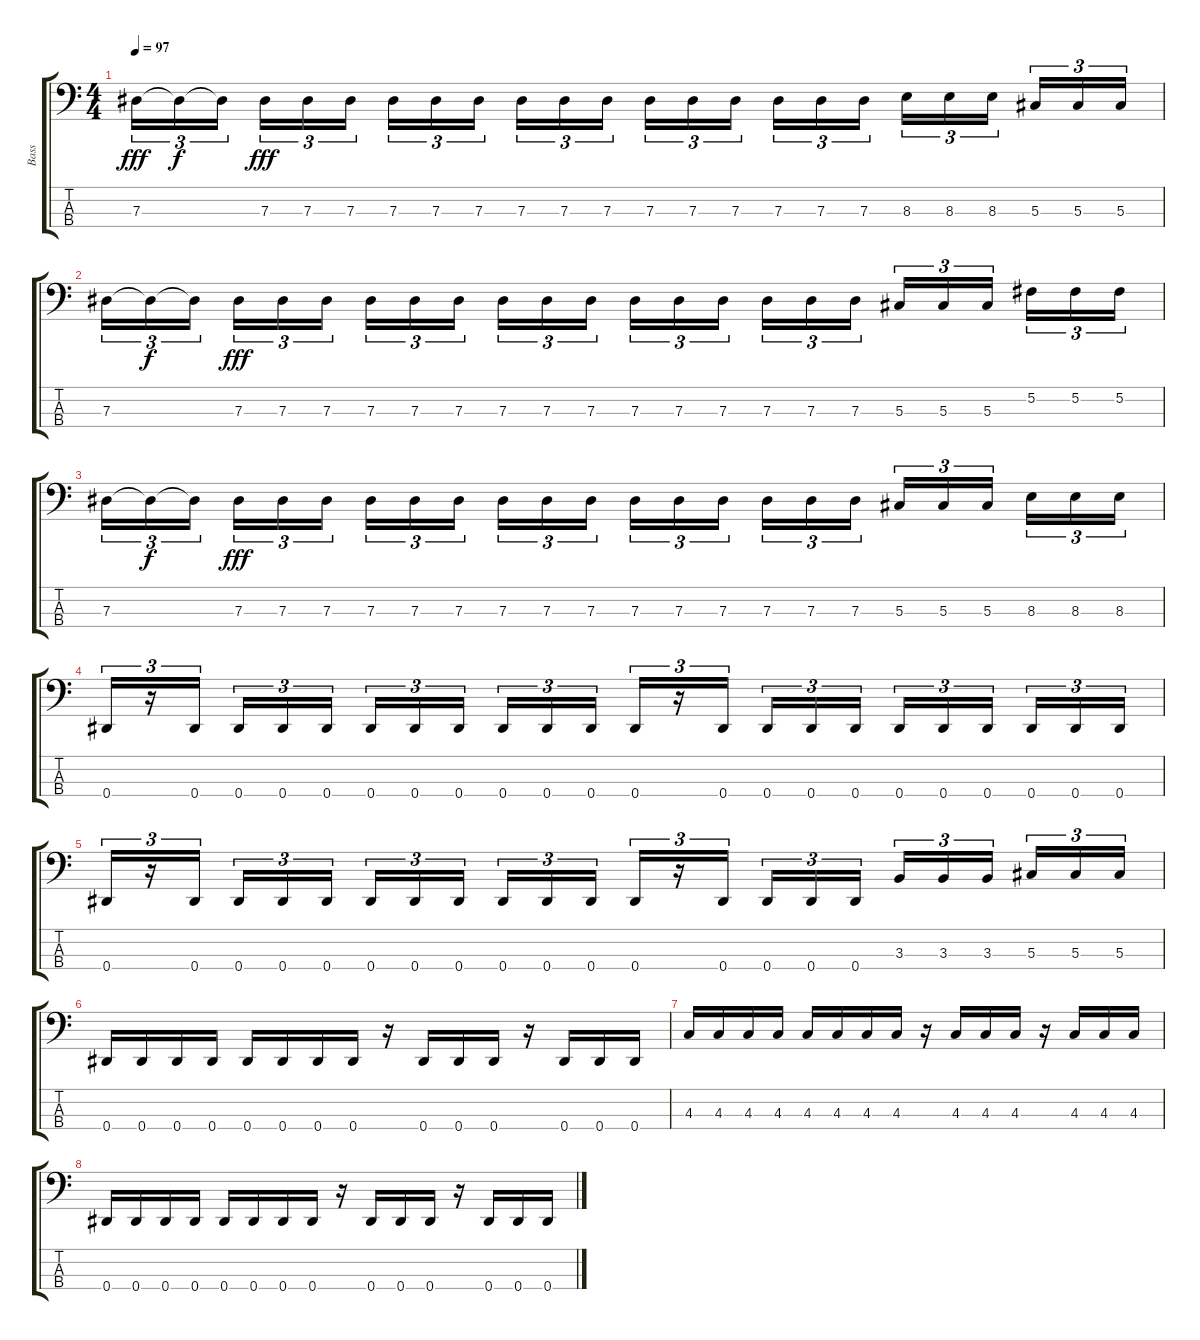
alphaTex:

\track ("Bass" "Bass") {instrument electricbassfinger}
\staff {score tabs}
\tuning (Gb2 Db2 Ab1 Eb1) {hide}
\ts (4 4)
\tempo 97
\clef f4
\ks c
7.3.16{tu (3 2) dy fff} 7.3{t}.16{tu (3 2) dy f} 7.3{t}.16{tu (3 2)} 7.3.16{tu (3 2) dy fff} 7.3.16{tu (3 2)} 7.3.16{tu (3 2)} 7.3.16{tu (3 2)} 7.3.16{tu (3 2)} 7.3.16{tu (3 2)} 7.3.16{tu (3 2)} 7.3.16{tu (3 2)} 7.3.16{tu (3 2)} 7.3.16{tu (3 2)} 7.3.16{tu (3 2)} 7.3.16{tu (3 2)} 7.3.16{tu (3 2)} 7.3.16{tu (3 2)} 7.3.16{tu (3 2)} 8.3.16{tu (3 2)} 8.3.16{tu (3 2)} 8.3.16{tu (3 2)} 5.3.16{tu (3 2)} 5.3.16{tu (3 2)} 5.3.16{tu (3 2)} |
7.3.16{tu (3 2)} 7.3{t}.16{tu (3 2) dy f} 7.3{t}.16{tu (3 2)} 7.3.16{tu (3 2) dy fff} 7.3.16{tu (3 2)} 7.3.16{tu (3 2)} 7.3.16{tu (3 2)} 7.3.16{tu (3 2)} 7.3.16{tu (3 2)} 7.3.16{tu (3 2)} 7.3.16{tu (3 2)} 7.3.16{tu (3 2)} 7.3.16{tu (3 2)} 7.3.16{tu (3 2)} 7.3.16{tu (3 2)} 7.3.16{tu (3 2)} 7.3.16{tu (3 2)} 7.3.16{tu (3 2)} 5.3.16{tu (3 2)} 5.3.16{tu (3 2)} 5.3.16{tu (3 2)} 5.2.16{tu (3 2)} 5.2.16{tu (3 2)} 5.2.16{tu (3 2)} |
7.3.16{tu (3 2)} 7.3{t}.16{tu (3 2) dy f} 7.3{t}.16{tu (3 2)} 7.3.16{tu (3 2) dy fff} 7.3.16{tu (3 2)} 7.3.16{tu (3 2)} 7.3.16{tu (3 2)} 7.3.16{tu (3 2)} 7.3.16{tu (3 2)} 7.3.16{tu (3 2)} 7.3.16{tu (3 2)} 7.3.16{tu (3 2)} 7.3.16{tu (3 2)} 7.3.16{tu (3 2)} 7.3.16{tu (3 2)} 7.3.16{tu (3 2)} 7.3.16{tu (3 2)} 7.3.16{tu (3 2)} 5.3.16{tu (3 2)} 5.3.16{tu (3 2)} 5.3.16{tu (3 2)} 8.3.16{tu (3 2)} 8.3.16{tu (3 2)} 8.3.16{tu (3 2)} |
0.4.16{tu (3 2)} r.16{tu (3 2)} 0.4.16{tu (3 2)} 0.4.16{tu (3 2)} 0.4.16{tu (3 2)} 0.4.16{tu (3 2)} 0.4.16{tu (3 2)} 0.4.16{tu (3 2)} 0.4.16{tu (3 2)} 0.4.16{tu (3 2)} 0.4.16{tu (3 2)} 0.4.16{tu (3 2)} 0.4.16{tu (3 2)} r.16{tu (3 2)} 0.4.16{tu (3 2)} 0.4.16{tu (3 2)} 0.4.16{tu (3 2)} 0.4.16{tu (3 2)} 0.4.16{tu (3 2)} 0.4.16{tu (3 2)} 0.4.16{tu (3 2)} 0.4.16{tu (3 2)} 0.4.16{tu (3 2)} 0.4.16{tu (3 2)} |
0.4.16{tu (3 2)} r.16{tu (3 2)} 0.4.16{tu (3 2)} 0.4.16{tu (3 2)} 0.4.16{tu (3 2)} 0.4.16{tu (3 2)} 0.4.16{tu (3 2)} 0.4.16{tu (3 2)} 0.4.16{tu (3 2)} 0.4.16{tu (3 2)} 0.4.16{tu (3 2)} 0.4.16{tu (3 2)} 0.4.16{tu (3 2)} r.16{tu (3 2)} 0.4.16{tu (3 2)} 0.4.16{tu (3 2)} 0.4.16{tu (3 2)} 0.4.16{tu (3 2)} 3.3.16{tu (3 2)} 3.3.16{tu (3 2)} 3.3.16{tu (3 2)} 5.3.16{tu (3 2)} 5.3.16{tu (3 2)} 5.3.16{tu (3 2)} |
0.4.16 0.4.16 0.4.16 0.4.16 0.4.16 0.4.16 0.4.16 0.4.16 r.16 0.4.16 0.4.16 0.4.16 r.16 0.4.16 0.4.16 0.4.16 |
4.3.16 4.3.16 4.3.16 4.3.16 4.3.16 4.3.16 4.3.16 4.3.16 r.16 4.3.16 4.3.16 4.3.16 r.16 4.3.16 4.3.16 4.3.16 |
0.4.16 0.4.16 0.4.16 0.4.16 0.4.16 0.4.16 0.4.16 0.4.16 r.16 0.4.16 0.4.16 0.4.16 r.16 0.4.16 0.4.16 0.4.16
